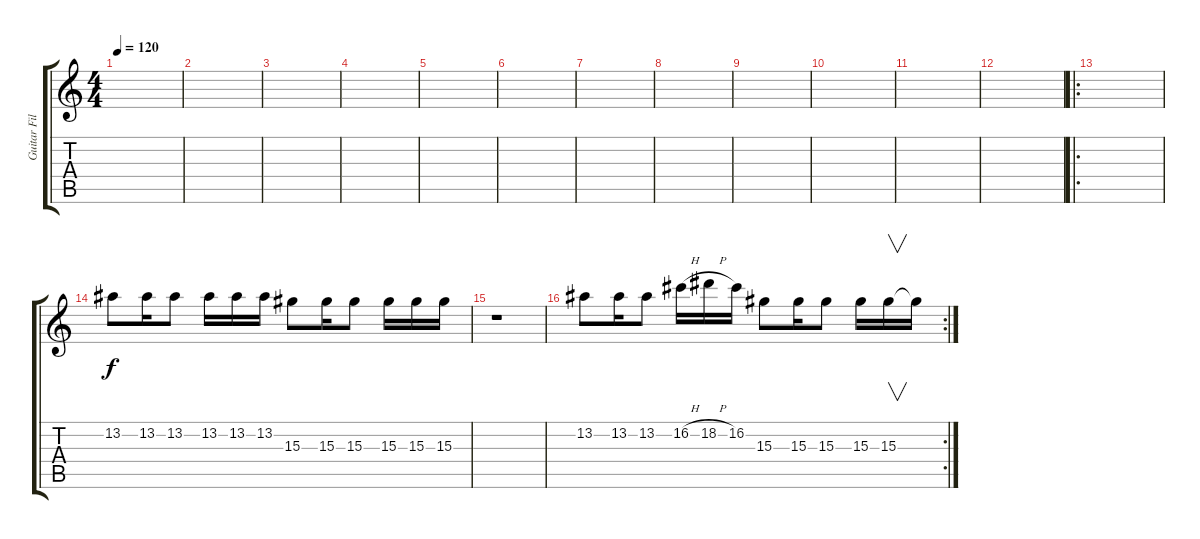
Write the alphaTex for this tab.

\track ("Guitar Fills" "Guitar Fil") {instrument electricguitarjazz}
\staff {score tabs}
\tuning (D4 A3 F3 C3 G2 C2) {hide}
\ts (4 4)
\tempo 120
\clef g2
\ks c
|
|
|
|
|
|
|
|
|
|
|
|
\ro
|
13.2.8 13.2.16 13.2.8 13.2.16 13.2.16 13.2.16 15.3.8 15.3.16 15.3.8 15.3.16 15.3.16 15.3.16 |
r.1 |
\rc 2
13.2.8 13.2.16 13.2.8 16.2{h}.16 18.2{h}.16 16.2.16 15.3.8 15.3.16 15.3.8 15.3.16 15.3.16{v} 15.3{t}.16
